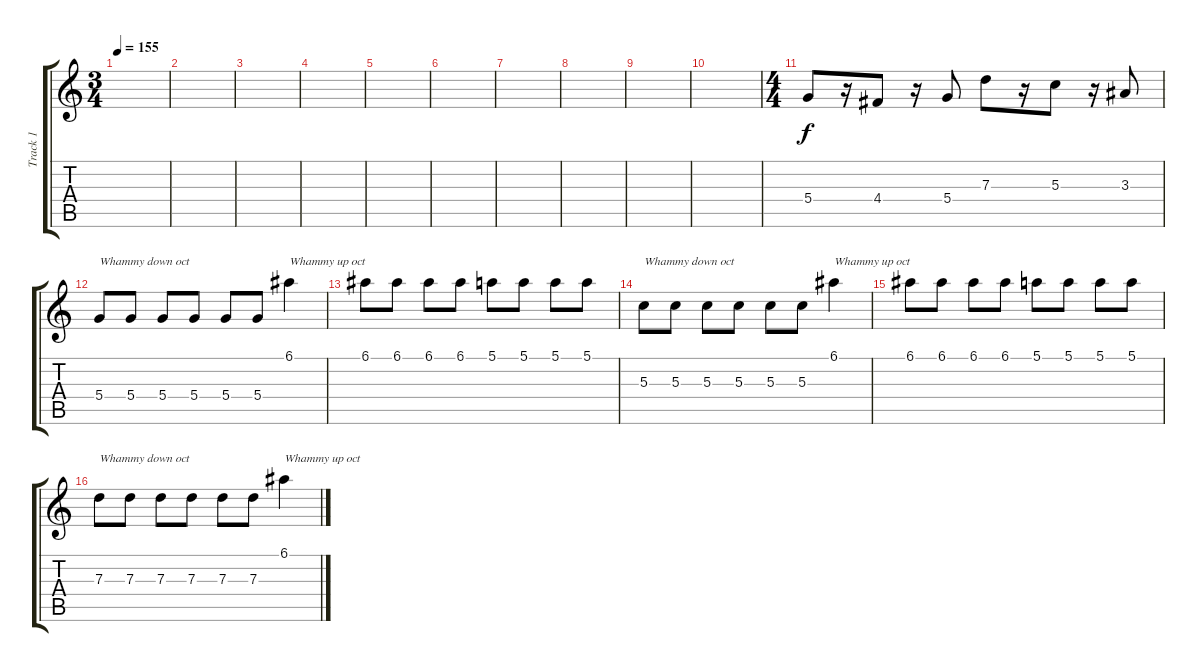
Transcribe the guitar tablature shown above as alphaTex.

\track ("Track 1" "Track 1") {instrument distortionguitar}
\staff {score tabs}
\tuning (E4 B3 G3 D3 A2 E2) {hide}
\ts (3 4)
\tempo 155
\clef g2
\ks c
|
|
|
|
|
|
|
|
|
|
\ts (4 4)
5.4.8 r.16 4.4.8 r.16 5.4.8 7.3.8 r.16 5.3.8 r.16 3.3.8 |
5.4.8{txt "Whammy down oct"} 5.4.8 5.4.8 5.4.8 5.4.8 5.4.8 6.1.4{txt "Whammy up oct"} |
6.1.8 6.1.8 6.1.8 6.1.8 5.1.8 5.1.8 5.1.8 5.1.8 |
5.3.8{txt "Whammy down oct"} 5.3.8 5.3.8 5.3.8 5.3.8 5.3.8 6.1.4{txt "Whammy up oct"} |
6.1.8 6.1.8 6.1.8 6.1.8 5.1.8 5.1.8 5.1.8 5.1.8 |
7.3.8{txt "Whammy down oct"} 7.3.8 7.3.8 7.3.8 7.3.8 7.3.8 6.1.4{txt "Whammy up oct"}
